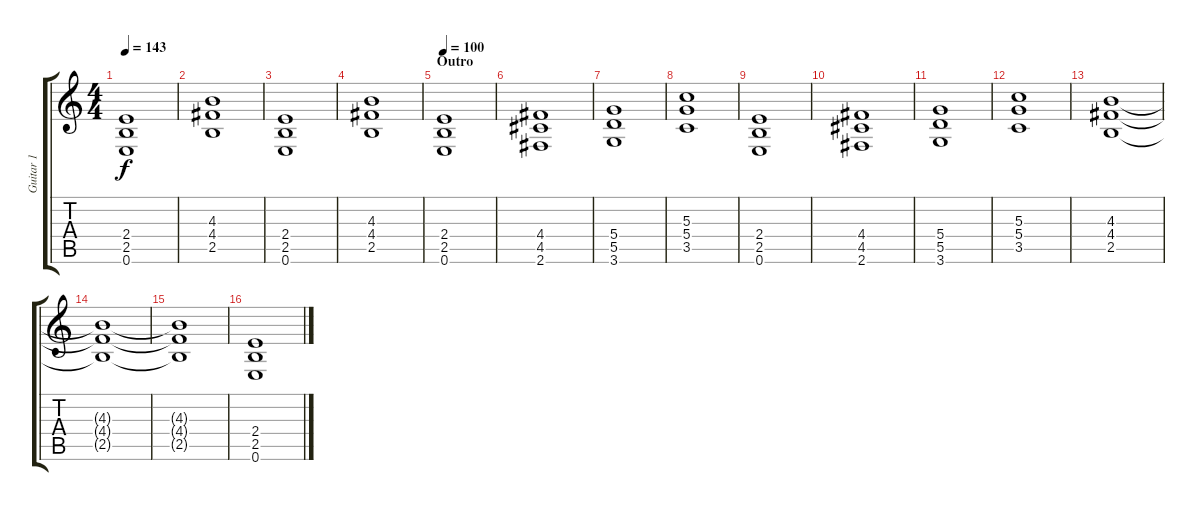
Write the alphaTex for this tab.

\track ("Guitar 1 " "Guitar 1 ") {instrument distortionguitar}
\staff {score tabs}
\tuning (E4 B3 G3 D3 A2 E2) {hide}
\ts (4 4)
\tempo 143
\clef g2
\ks c
(2.4 2.5 0.6).1{dy f} |
(4.3 4.4 2.5).1 |
(2.4 2.5 0.6).1 |
(4.3 4.4 2.5).1 |
\section ("" "Outro")
\tempo 100
(2.4 2.5 0.6).1 |
(4.4 4.5 2.6).1 |
(5.4 5.5 3.6).1 |
(5.3 5.4 3.5).1 |
(2.4 2.5 0.6).1 |
(4.4 4.5 2.6).1 |
(5.4 5.5 3.6).1 |
(5.3 5.4 3.5).1 |
(4.3 4.4 2.5).1 |
(4.3{t} 4.4{t} 2.5{t}).1 |
(4.3{t} 4.4{t} 2.5{t}).1 |
(2.4 2.5 0.6).1
